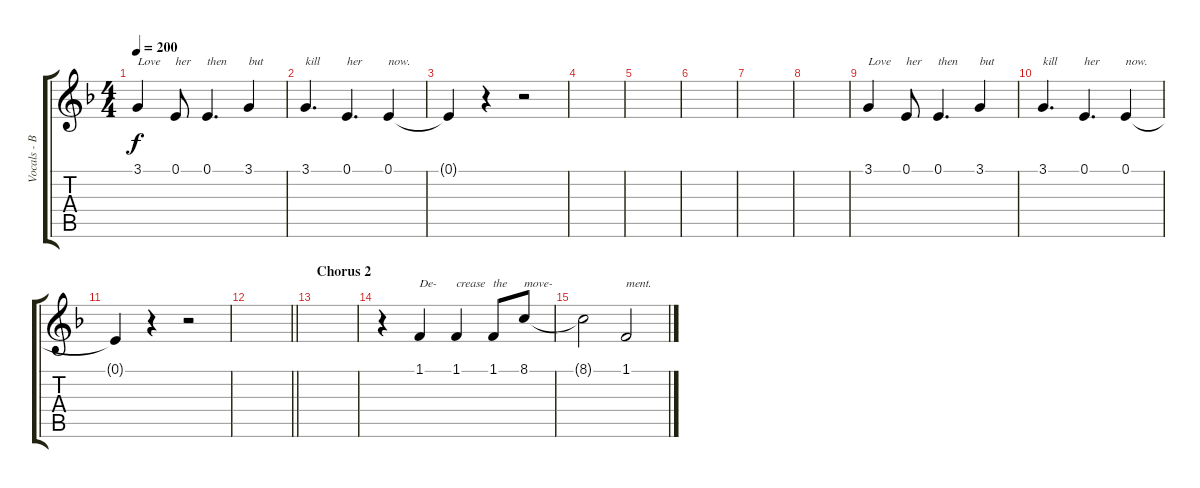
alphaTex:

\track ("Vocals - Ben Johnston" "Vocals - B") {instrument altosax}
\staff {score tabs}
\tuning (E4 B3 G3 D3 A2 E2) {hide}
\ts (4 4)
\tempo 200
\clef g2
\ks f
3.1.4{txt "Love" dy f} 0.1.8{txt "her"} 0.1.4{d txt "then"} 3.1.4{txt "but"} |
3.1.4{d txt "kill"} 0.1.4{d txt "her"} 0.1.4{txt "now."} |
0.1{t}.4 r.4 r.2 |
|
|
|
|
|
3.1.4{txt "Love"} 0.1.8{txt "her"} 0.1.4{d txt "then"} 3.1.4{txt "but"} |
3.1.4{d txt "kill"} 0.1.4{d txt "her"} 0.1.4{txt "now."} |
0.1{t}.4 r.4 r.2 |
\barLineRight lightlight
|
\section ("" "Chorus 2")
|
r.4 1.1.4{txt "De-"} 1.1.4{txt "crease"} 1.1.8{txt "the"} 8.1.8{txt "move-"} |
8.1{t}.2 1.1.2{txt "ment."}
